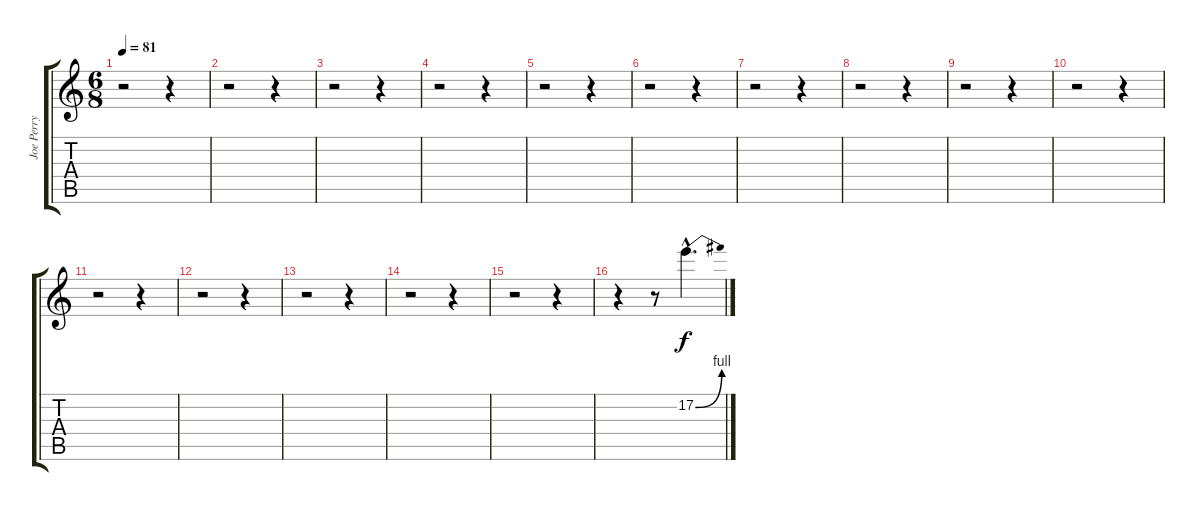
\track ("Joe Perry " "Joe Perry ") {instrument electricguitarclean}
\staff {score tabs}
\tuning (E4 B3 G3 D3 A2 E2) {hide}
\ts (6 8)
\tempo 81
\clef g2
\ks c
r.2{dy f} r.4 |
r.2 r.4 |
r.2 r.4 |
r.2 r.4 |
r.2 r.4 |
r.2 r.4 |
r.2 r.4 |
r.2 r.4 |
r.2 r.4 |
r.2 r.4 |
r.2 r.4 |
r.2 r.4 |
r.2 r.4 |
r.2 r.4 |
r.2 r.4 |
r.4 r.8 17.2{be (bend 0 0 60 4) hac}.4{d}
